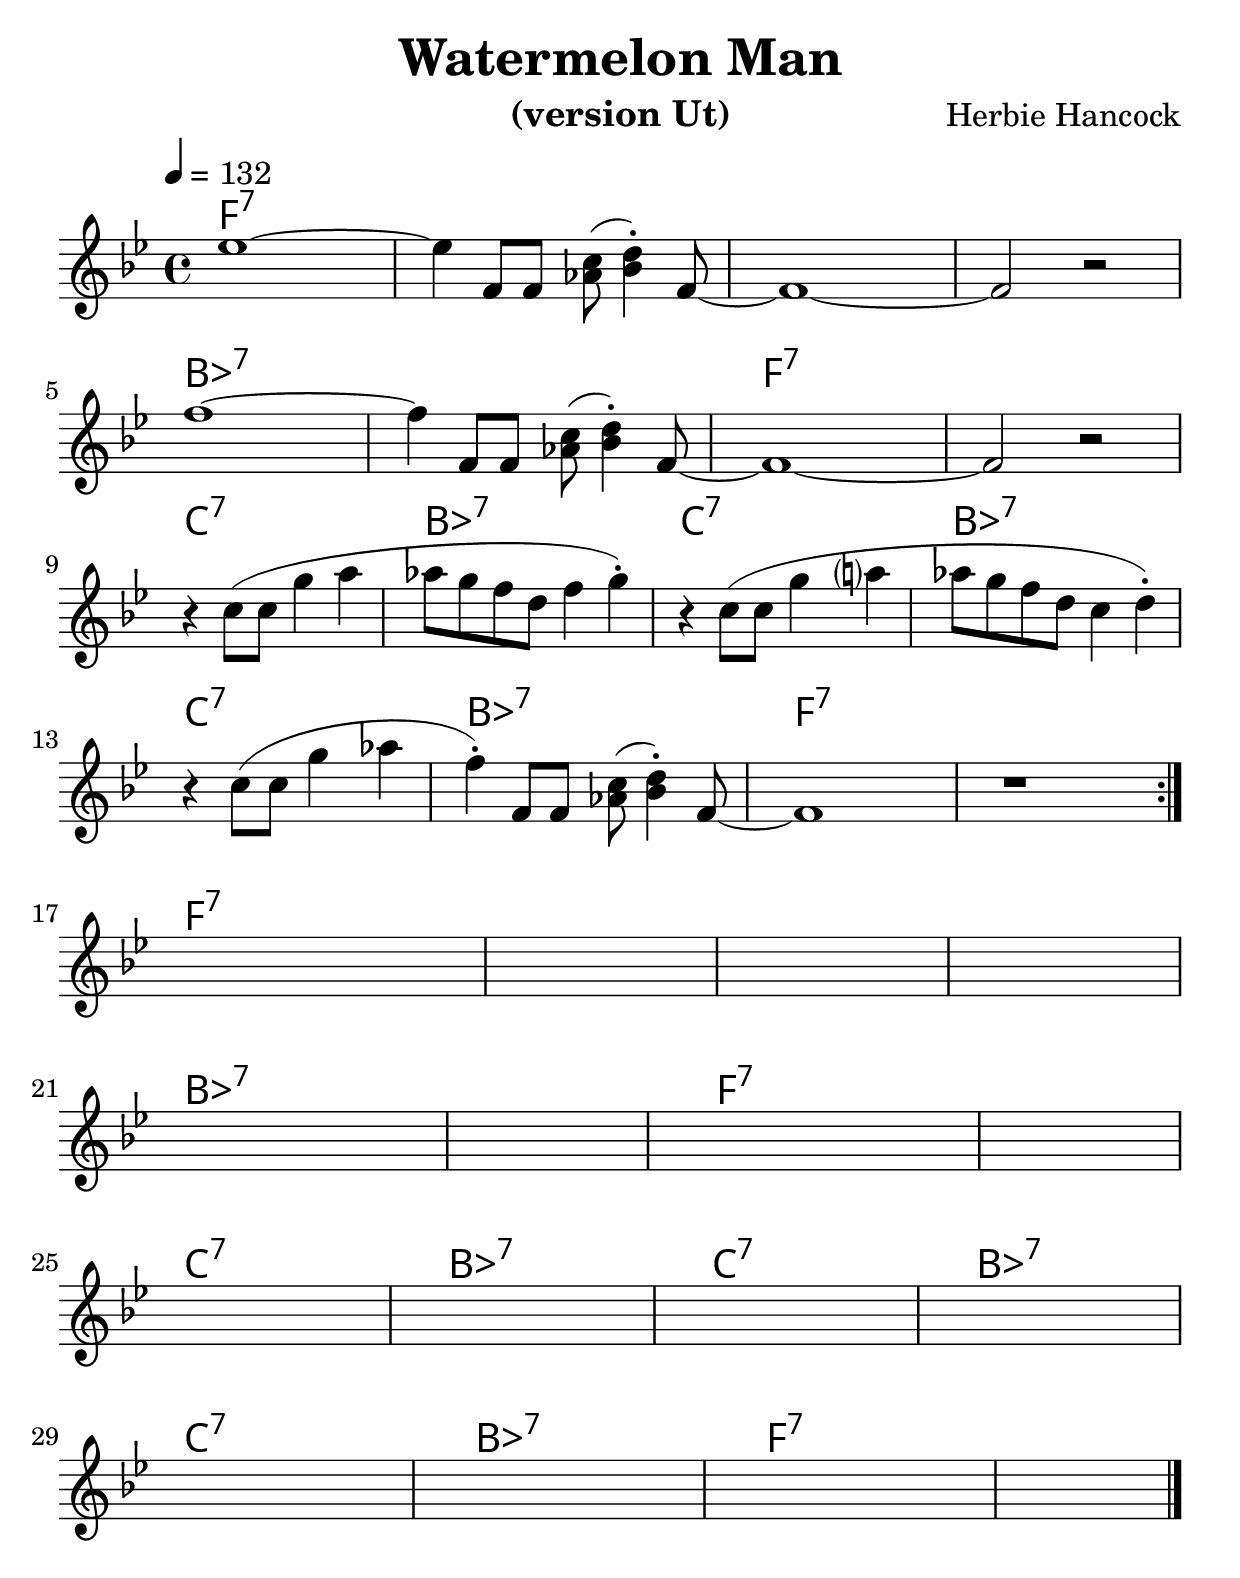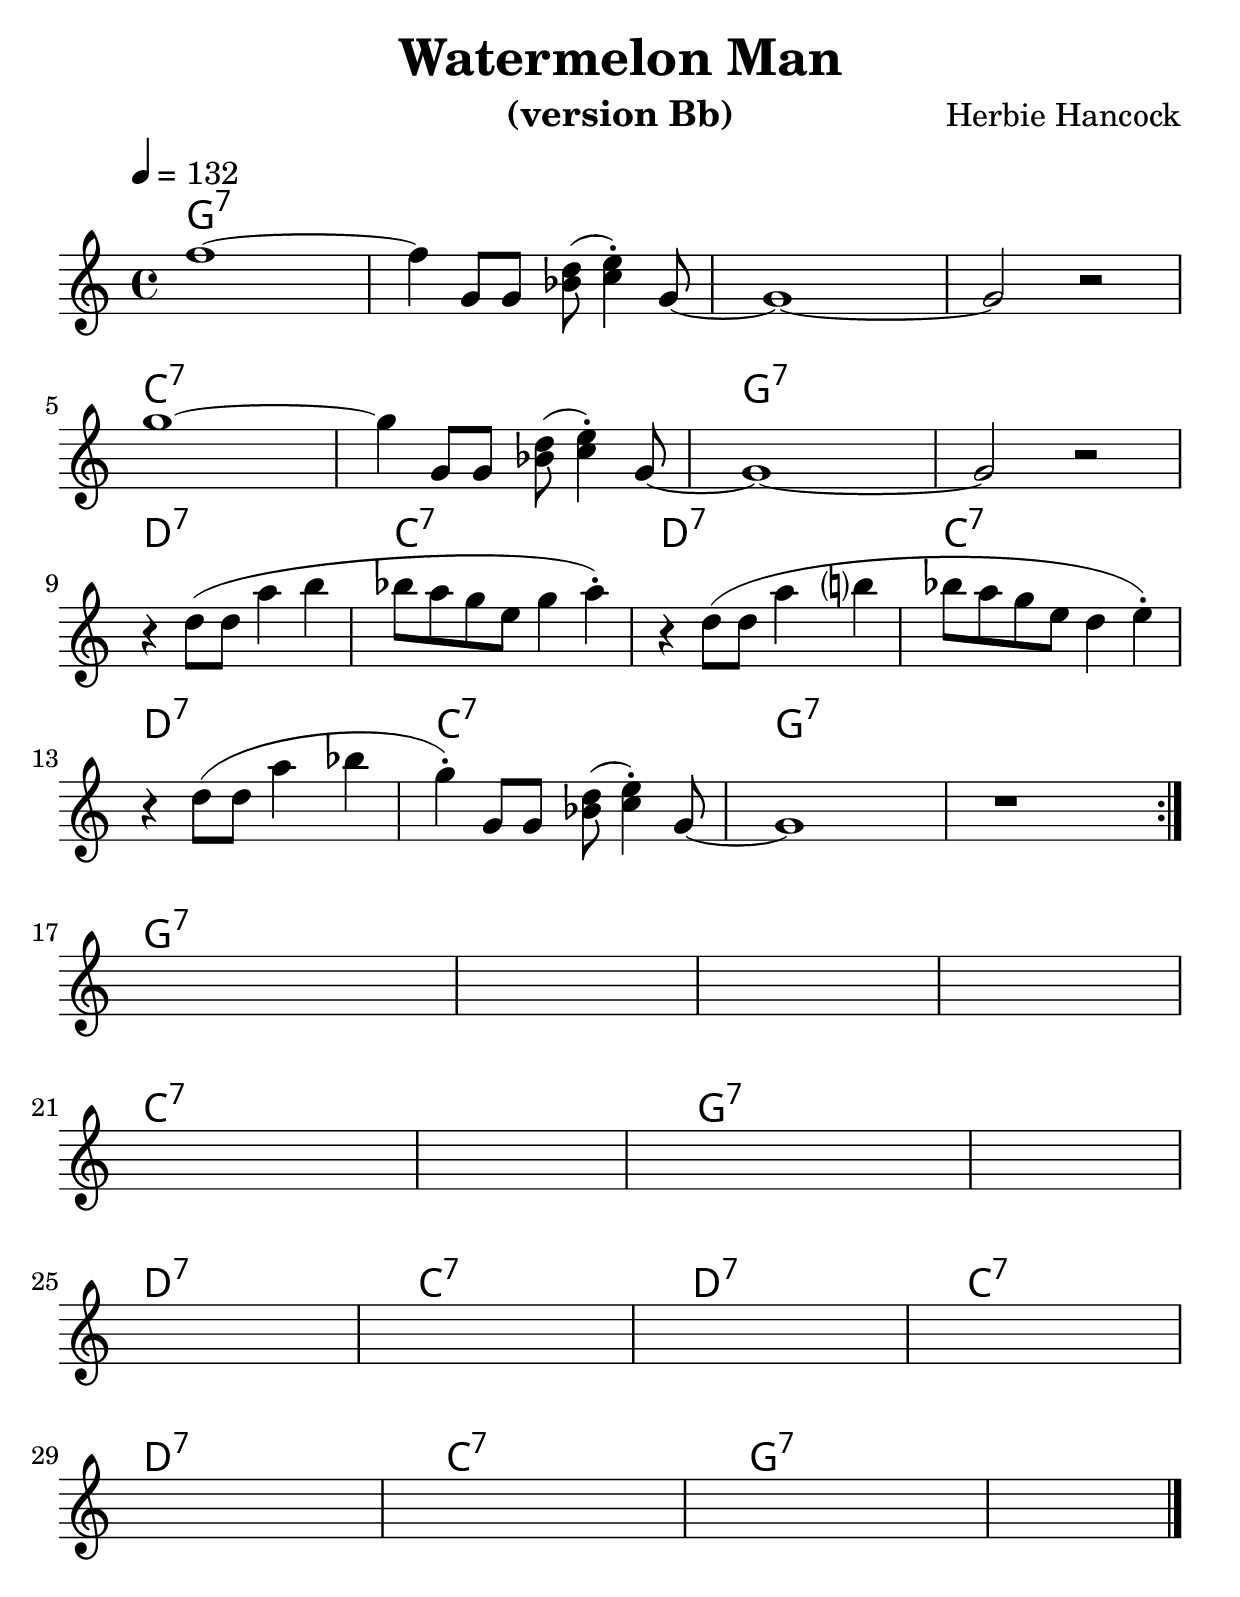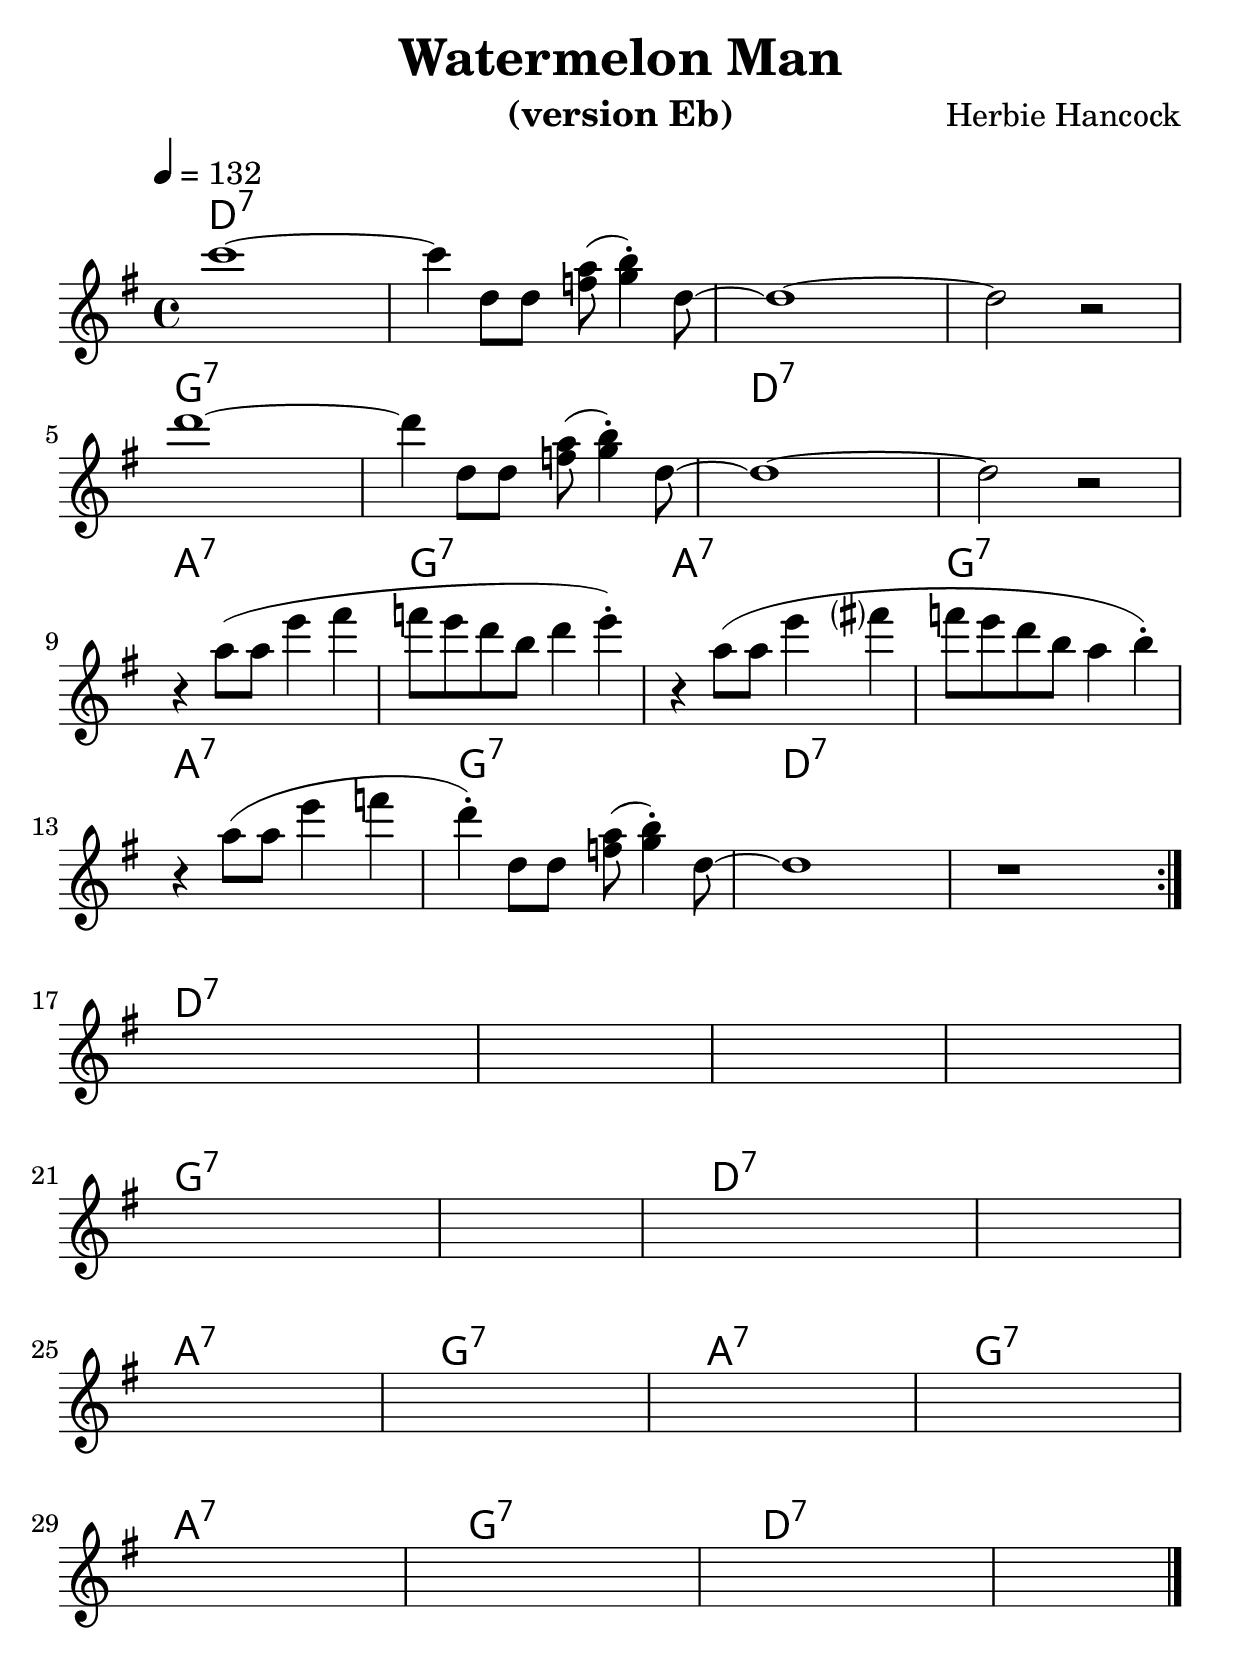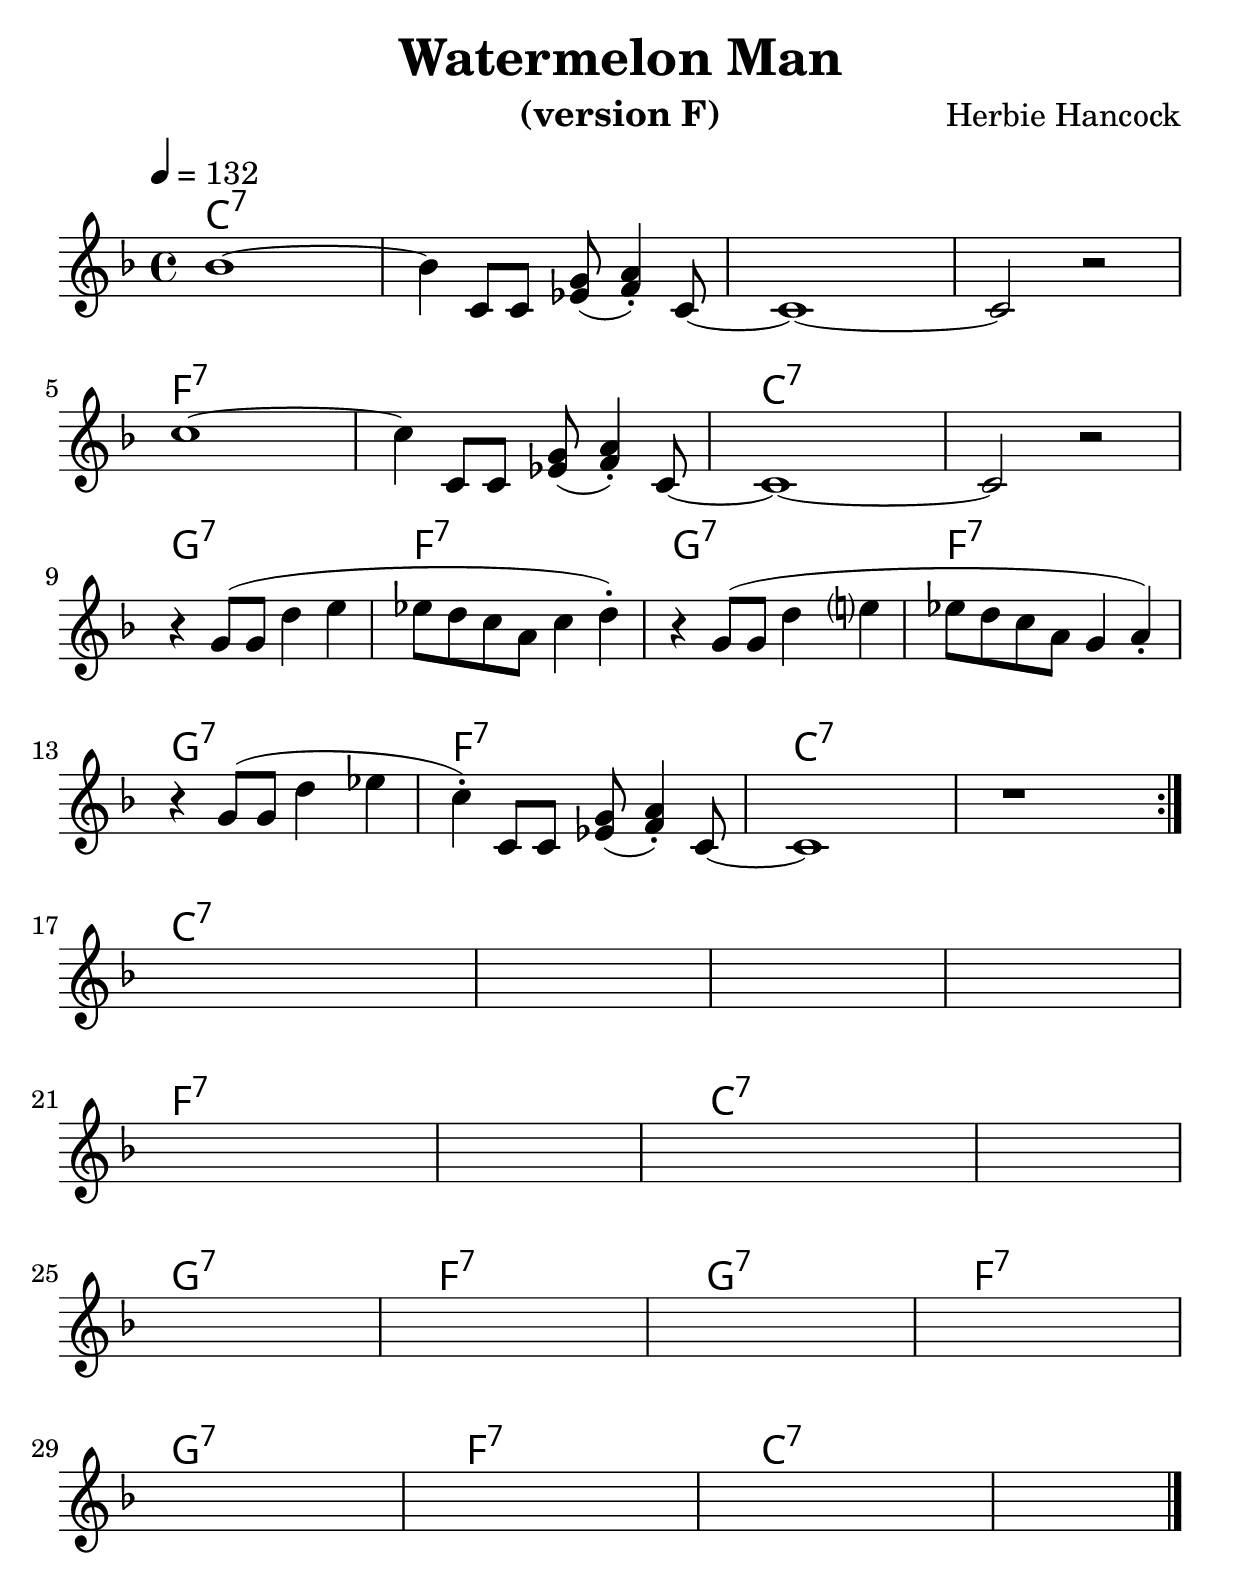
% Created on Mon Sep 20 15:23:38 CEST 2010
\version "2.22.0"

#(set-global-staff-size 28)
#(set-default-paper-size "a4")

\include "utils/AccordsJazzDefs.ly"

\paper { indent = 0\cm} 

\header {
	title = "Watermelon Man" 
 	composer = "Herbie Hancock"
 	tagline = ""

}


accords = \chords {
		\repeat volta 2 {
		f1:7 s s s
		bes:7 s f:7 s
		c:7 bes:7 c:7 bes:7
		c:7 bes:7 f:7 s}
		f1:7 s s s
		bes:7 s f:7 s
		c:7 bes:7 c:7 bes:7
		c:7 bes:7 f:7 s
%	c1:m7.5+.9+ % un accord
%	es:m7 % un deuxiÃƒÂ¨me
}

staffViolon = \new Staff {
	\time 4/4
	\tempo 4 = 132 
	\set Staff.midiInstrument = "trumpet"
	\key bes \major
	\clef treble
	\accidentalStyle modern-cautionary
	\relative c' { 	
 % Type notes here 
\compressEmptyMeasures
%\set Timing.beamExceptions = #'()
\repeat volta 2 {
es'1~ es4 f,8 f <aes c>( <bes d>4)-. f8~
f1~ f2 r
\break 
f'1~ f4 f,8 f <aes c>( <bes d>4)-. f8~
f1~ f2 r
\break 
r4 c'8( c g'4 a aes8 g f d f4 g)-.
r4 c,8( c g'4 a aes8 g f d c4 d)-.
\break 
r4 c8( c g'4 aes 
f)-. f,8 f <aes c>( <bes d>4)-. f8~ f1 r
}
\break 
s s s s
\break
s s s s
\break
s s s s
\break
s s s s
\bar "|."
%c4^\markup{Essai} cis c cis
%\mark \markup {\musicglyph "scripts.coda" }
%c cis c c
	}
}

theme = \staffViolon

\include "utils/books.ly"